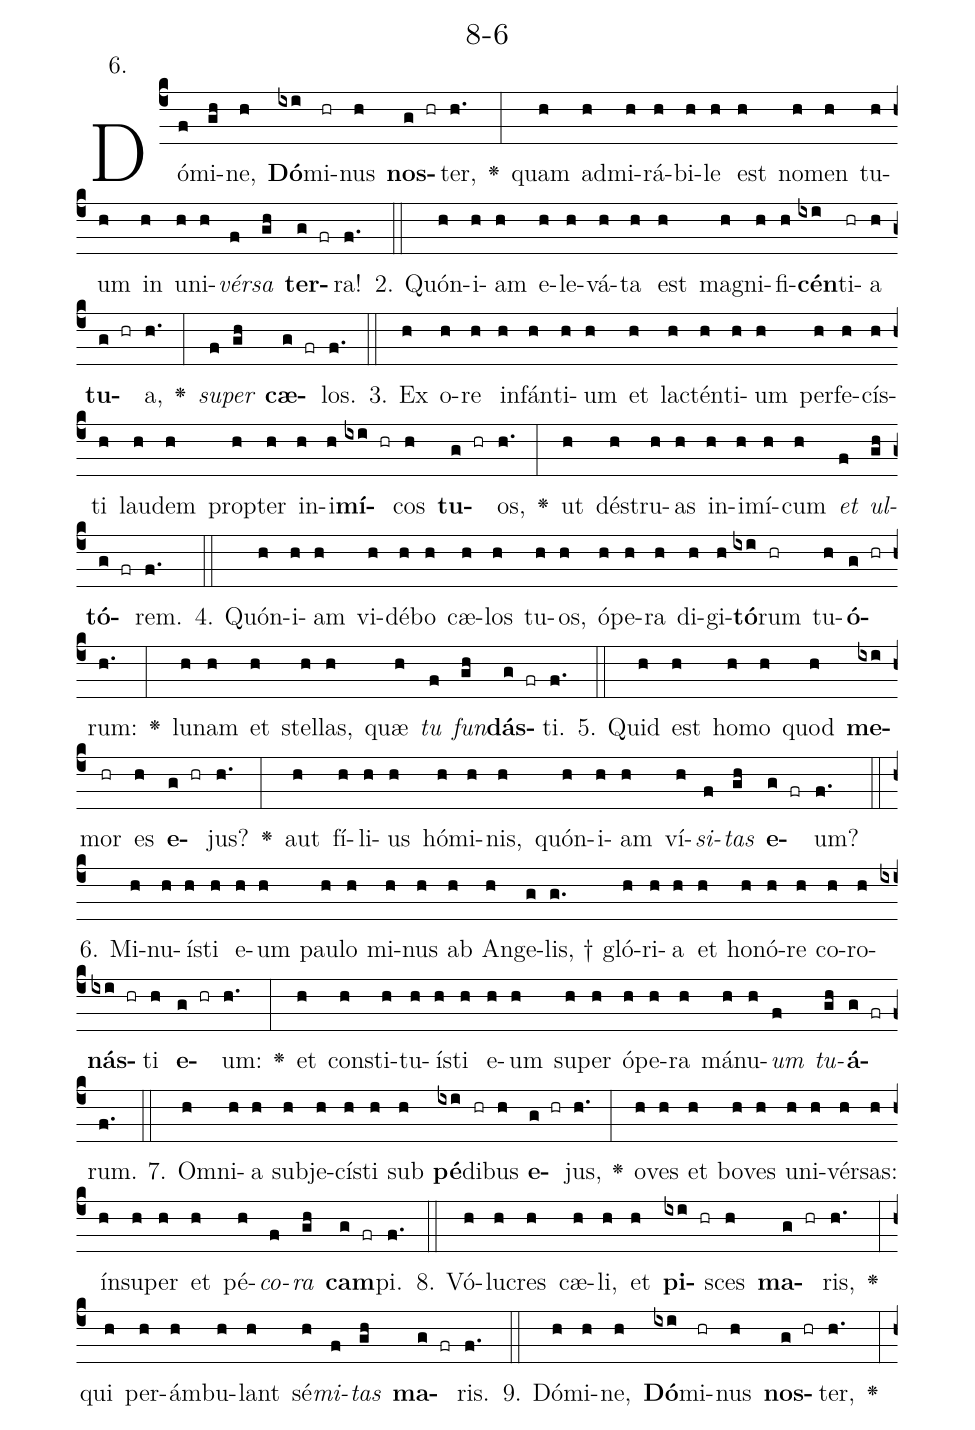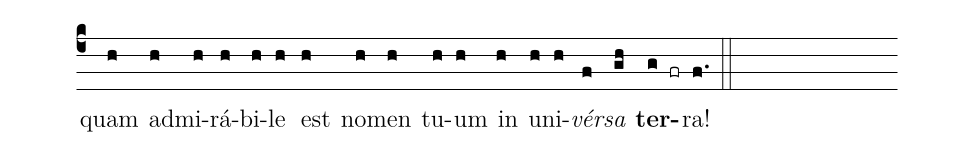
name: 8-6;
annotation: 6.;
%%
(c4)Dó(f)mi(gh)ne,(h) <b>Dó</b>(ixi)mi(hr)nus(h) <b>nos</b>(g hr)ter,(h.) <v>\greheightstar</v>(:) quam(h) ad(h)mi(h)rá(h)bi(h)le(h) est(h) no(h)men(h) tu(h)um(h) in(h) u(h)ni(h)<i>vér</i>(f)<i>sa</i>(gh) <b>ter</b>(g fr)ra!(f.) (::)
2. Quón(h)i(h)am(h) e(h)le(h)vá(h)ta(h) est(h) ma(h)gni(h)fi(h)<b>cén</b>(ixi)ti(hr)a(h) <b>tu</b>(g hr)a,(h.) <v>\greheightstar</v>(:) <i>su</i>(f)<i>per</i>(gh) <b>cæ</b>(g fr)los.(f.) (::)
3. Ex(h) o(h)re(h) in(h)fán(h)ti(h)um(h) et(h) lac(h)tén(h)ti(h)um(h) per(h)fe(h)cís(h)ti(h) lau(h)dem(h) prop(h)ter(h) in(h)i(h)<b>mí</b>(ixi hr)cos(h) <b>tu</b>(g hr)os,(h.) <v>\greheightstar</v>(:) ut(h) dé(h)stru(h)as(h) in(h)i(h)mí(h)cum(h) <i>et</i>(f) <i>ul</i>(gh)<b>tó</b>(g fr)rem.(f.) (::)
4. Quón(h)i(h)am(h) vi(h)dé(h)bo(h) cæ(h)los(h) tu(h)os,(h) ó(h)pe(h)ra(h) di(h)gi(h)<b>tó</b>(ixi)rum(hr) tu(h)<b>ó</b>(g hr)rum:(h.) <v>\greheightstar</v>(:) lu(h)nam(h) et(h) stel(h)las,(h) quæ(h) <i>tu</i>(f) <i>fun</i>(gh)<b>dás</b>(g fr)ti.(f.) (::)
5. Quid(h) est(h) ho(h)mo(h) quod(h) <b>me</b>(ixi)mor(hr) es(h) <b>e</b>(g hr)jus?(h.) <v>\greheightstar</v>(:) aut(h) fí(h)li(h)us(h) hó(h)mi(h)nis,(h) quón(h)i(h)am(h) ví(h)<i>si</i>(f)<i>tas</i>(gh) <b>e</b>(g fr)um?(f.) (::)
6. Mi(h)nu(h)ís(h)ti(h) e(h)um(h) pau(h)lo(h) mi(h)nus(h) ab(h) An(h)ge(g)lis, †(g.) gló(h)ri(h)a(h) et(h) ho(h)nó(h)re(h) co(h)ro(h)<b>nás</b>(ixi hr)ti(h) <b>e</b>(g hr)um:(h.) <v>\greheightstar</v>(:) et(h) con(h)sti(h)tu(h)ís(h)ti(h) e(h)um(h) su(h)per(h) ó(h)pe(h)ra(h) má(h)nu(h)<i>um</i>(f) <i>tu</i>(gh)<b>á</b>(g fr)rum.(f.) (::)
7. Om(h)ni(h)a(h) sub(h)je(h)cís(h)ti(h) sub(h) <b>pé</b>(ixi)di(hr)bus(h) <b>e</b>(g hr)jus,(h.) <v>\greheightstar</v>(:) o(h)ves(h) et(h) bo(h)ves(h) u(h)ni(h)vér(h)sas:(h) ín(h)su(h)per(h) et(h) pé(h)<i>co</i>(f)<i>ra</i>(gh) <b>cam</b>(g fr)pi.(f.) (::)
8. Vó(h)lu(h)cres(h) cæ(h)li,(h) et(h) <b>pi</b>(ixi hr)sces(h) <b>ma</b>(g hr)ris,(h.) <v>\greheightstar</v>(:) qui(h) per(h)ám(h)bu(h)lant(h) sé(h)<i>mi</i>(f)<i>tas</i>(gh) <b>ma</b>(g fr)ris.(f.) (::)
9. Dó(h)mi(h)ne,(h) <b>Dó</b>(ixi)mi(hr)nus(h) <b>nos</b>(g hr)ter,(h.) <v>\greheightstar</v>(:) quam(h) ad(h)mi(h)rá(h)bi(h)le(h) est(h) no(h)men(h) tu(h)um(h) in(h) u(h)ni(h)<i>vér</i>(f)<i>sa</i>(gh) <b>ter</b>(g fr)ra!(f.) (::)
